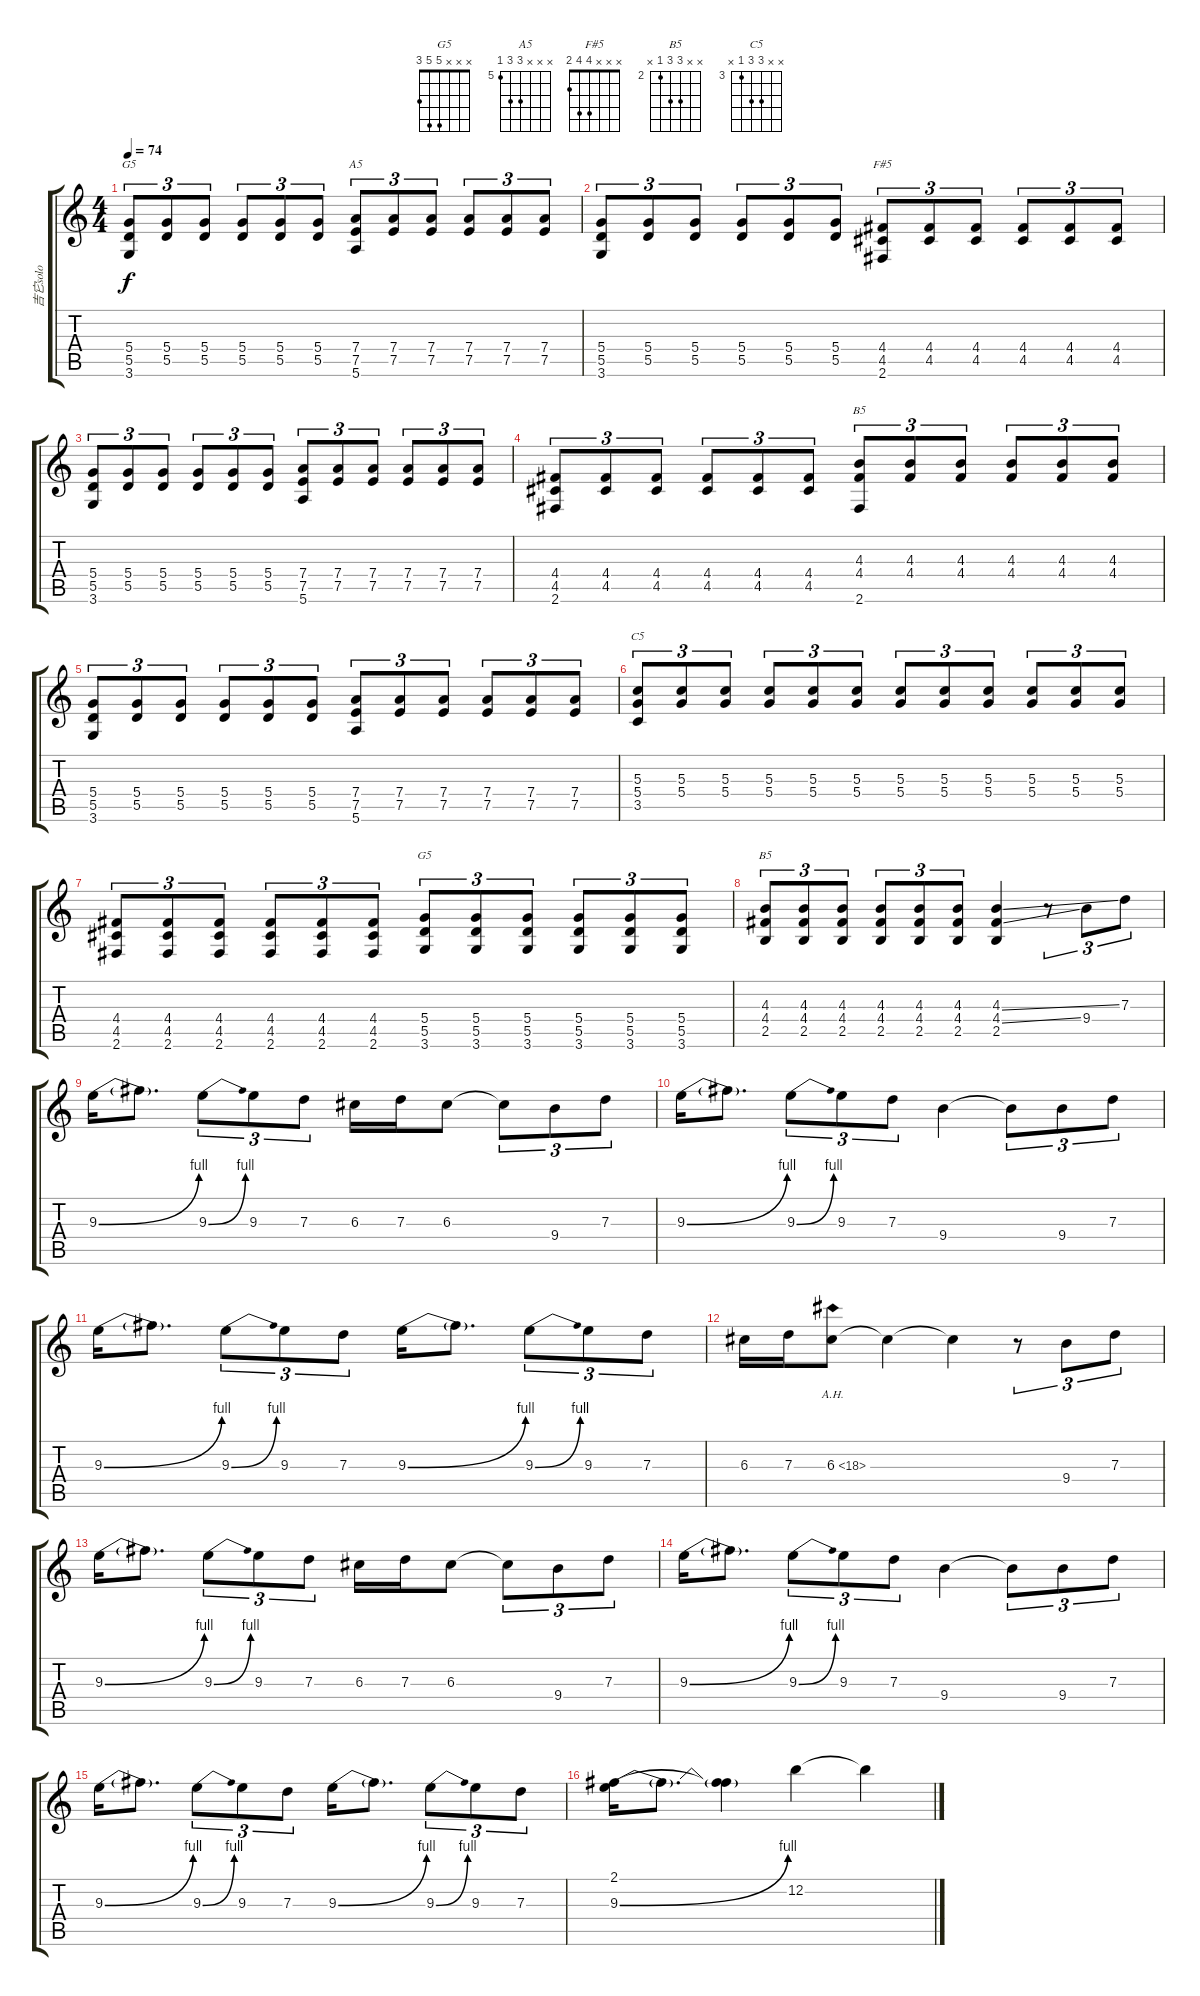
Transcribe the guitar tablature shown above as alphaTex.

\track ("吉它solo" "吉它solo") {instrument overdrivenguitar}
\staff {score tabs}
\tuning (E4 B3 G3 D3 A2 E2) {hide}
\chord ("G5" x x x 5 5 3) {firstfret 3}
\chord ("A5" x x x 7 7 5) {firstfret 5}
\chord ("F#5" x x x 4 4 2)
\chord ("B5" x x 4 4 2 x)
\chord ("C5" x x 5 5 3 x) {firstfret 3}
\chord ("G5" x x x 5 5 3)
\chord ("B5" x x 4 4 2 x) {firstfret 2}
\ts (4 4)
\tempo 74
\clef g2
\ks c
(5.4 5.5 3.6).8{tu (3 2) ch "G5" dy f} (5.4 5.5).8{tu (3 2)} (5.4 5.5).8{tu (3 2)} (5.4 5.5).8{tu (3 2)} (5.4 5.5).8{tu (3 2)} (5.4 5.5).8{tu (3 2)} (7.4 7.5 5.6).8{tu (3 2) ch "A5"} (7.4 7.5).8{tu (3 2)} (7.4 7.5).8{tu (3 2)} (7.4 7.5).8{tu (3 2)} (7.4 7.5).8{tu (3 2)} (7.4 7.5).8{tu (3 2)} |
(5.4 5.5 3.6).8{tu (3 2)} (5.4 5.5).8{tu (3 2)} (5.4 5.5).8{tu (3 2)} (5.4 5.5).8{tu (3 2)} (5.4 5.5).8{tu (3 2)} (5.4 5.5).8{tu (3 2)} (4.4 4.5 2.6).8{tu (3 2) ch "F#5"} (4.4 4.5).8{tu (3 2)} (4.4 4.5).8{tu (3 2)} (4.4 4.5).8{tu (3 2)} (4.4 4.5).8{tu (3 2)} (4.4 4.5).8{tu (3 2)} |
(5.4 5.5 3.6).8{tu (3 2)} (5.4 5.5).8{tu (3 2)} (5.4 5.5).8{tu (3 2)} (5.4 5.5).8{tu (3 2)} (5.4 5.5).8{tu (3 2)} (5.4 5.5).8{tu (3 2)} (7.4 7.5 5.6).8{tu (3 2)} (7.4 7.5).8{tu (3 2)} (7.4 7.5).8{tu (3 2)} (7.4 7.5).8{tu (3 2)} (7.4 7.5).8{tu (3 2)} (7.4 7.5).8{tu (3 2)} |
(4.4 4.5 2.6).8{tu (3 2)} (4.4 4.5).8{tu (3 2)} (4.4 4.5).8{tu (3 2)} (4.4 4.5).8{tu (3 2)} (4.4 4.5).8{tu (3 2)} (4.4 4.5).8{tu (3 2)} (4.3 4.4 2.6).8{tu (3 2) ch "B5"} (4.3 4.4).8{tu (3 2)} (4.3 4.4).8{tu (3 2)} (4.3 4.4).8{tu (3 2)} (4.3 4.4).8{tu (3 2)} (4.3 4.4).8{tu (3 2)} |
(5.4 5.5 3.6).8{tu (3 2)} (5.4 5.5).8{tu (3 2)} (5.4 5.5).8{tu (3 2)} (5.4 5.5).8{tu (3 2)} (5.4 5.5).8{tu (3 2)} (5.4 5.5).8{tu (3 2)} (7.4 7.5 5.6).8{tu (3 2)} (7.4 7.5).8{tu (3 2)} (7.4 7.5).8{tu (3 2)} (7.4 7.5).8{tu (3 2)} (7.4 7.5).8{tu (3 2)} (7.4 7.5).8{tu (3 2)} |
(5.3 5.4 3.5).8{tu (3 2) ch "C5"} (5.3 5.4).8{tu (3 2)} (5.3 5.4).8{tu (3 2)} (5.3 5.4).8{tu (3 2)} (5.3 5.4).8{tu (3 2)} (5.3 5.4).8{tu (3 2)} (5.3 5.4).8{tu (3 2)} (5.3 5.4).8{tu (3 2)} (5.3 5.4).8{tu (3 2)} (5.3 5.4).8{tu (3 2)} (5.3 5.4).8{tu (3 2)} (5.3 5.4).8{tu (3 2)} |
(4.4 4.5 2.6).8{tu (3 2)} (4.4 4.5 2.6).8{tu (3 2)} (4.4 4.5 2.6).8{tu (3 2)} (4.4 4.5 2.6).8{tu (3 2)} (4.4 4.5 2.6).8{tu (3 2)} (4.4 4.5 2.6).8{tu (3 2)} (5.4 5.5 3.6).8{tu (3 2) ch "G5"} (5.4 5.5 3.6).8{tu (3 2)} (5.4 5.5 3.6).8{tu (3 2)} (5.4 5.5 3.6).8{tu (3 2)} (5.4 5.5 3.6).8{tu (3 2)} (5.4 5.5 3.6).8{tu (3 2)} |
(4.3 4.4 2.5).8{tu (3 2) ch "B5"} (4.3 4.4 2.5).8{tu (3 2)} (4.3 4.4 2.5).8{tu (3 2)} (4.3 4.4 2.5).8{tu (3 2)} (4.3 4.4 2.5).8{tu (3 2)} (4.3 4.4 2.5).8{tu (3 2)} (4.3{ss} 4.4{ss} 2.5).4 r.8{tu (3 2)} 9.4.8{tu (3 2)} 7.3.8{tu (3 2)} |
9.3{be (bend 0 0 60 4)}.16 9.3{t}.8{d} 9.3{be (bend 0 0 60 4)}.8{tu (3 2)} 9.3.8{tu (3 2)} 7.3.8{tu (3 2)} 6.3.16 7.3.16 6.3.8 6.3{t}.8{tu (3 2)} 9.4.8{tu (3 2)} 7.3.8{tu (3 2)} |
9.3{be (bend 0 0 60 4)}.16 9.3{t}.8{d} 9.3{be (bend 0 0 60 4)}.8{tu (3 2)} 9.3.8{tu (3 2)} 7.3.8{tu (3 2)} 9.4.4 9.4{t}.8{tu (3 2)} 9.4.8{tu (3 2)} 7.3.8{tu (3 2)} |
9.3{be (bend 0 0 60 4)}.16 9.3{t}.8{d} 9.3{be (bend 0 0 60 4)}.8{tu (3 2)} 9.3.8{tu (3 2)} 7.3.8{tu (3 2)} 9.3{be (bend 0 0 60 4)}.16 9.3{t}.8{d} 9.3{be (bend 0 0 60 4)}.8{tu (3 2)} 9.3.8{tu (3 2)} 7.3.8{tu (3 2)} |
6.3.16 7.3.16 6.3{ah 12}.8 6.3{t}.4 6.3{t}.4 r.8{tu (3 2)} 9.4.8{tu (3 2)} 7.3.8{tu (3 2)} |
9.3{be (bend 0 0 60 4)}.16 9.3{t}.8{d} 9.3{be (bend 0 0 60 4)}.8{tu (3 2)} 9.3.8{tu (3 2)} 7.3.8{tu (3 2)} 6.3.16 7.3.16 6.3.8 6.3{t}.8{tu (3 2)} 9.4.8{tu (3 2)} 7.3.8{tu (3 2)} |
9.3{be (bend 0 0 60 4)}.16 9.3{t}.8{d} 9.3{be (bend 0 0 60 4)}.8{tu (3 2)} 9.3.8{tu (3 2)} 7.3.8{tu (3 2)} 9.4.4 9.4{t}.8{tu (3 2)} 9.4.8{tu (3 2)} 7.3.8{tu (3 2)} |
9.3{be (bend 0 0 60 4)}.16 9.3{t}.8{d} 9.3{be (bend 0 0 60 4)}.8{tu (3 2)} 9.3.8{tu (3 2)} 7.3.8{tu (3 2)} 9.3{be (bend 0 0 60 4)}.16 9.3{t}.8{d} 9.3{be (bend 0 0 60 4)}.8{tu (3 2)} 9.3.8{tu (3 2)} 7.3.8{tu (3 2)} |
(2.1 9.3{be (bend 0 0 60 4)}).16 9.3{t}.8{d} (2.1{t} 9.3{t}).4 12.2.4 12.2{t}.4
